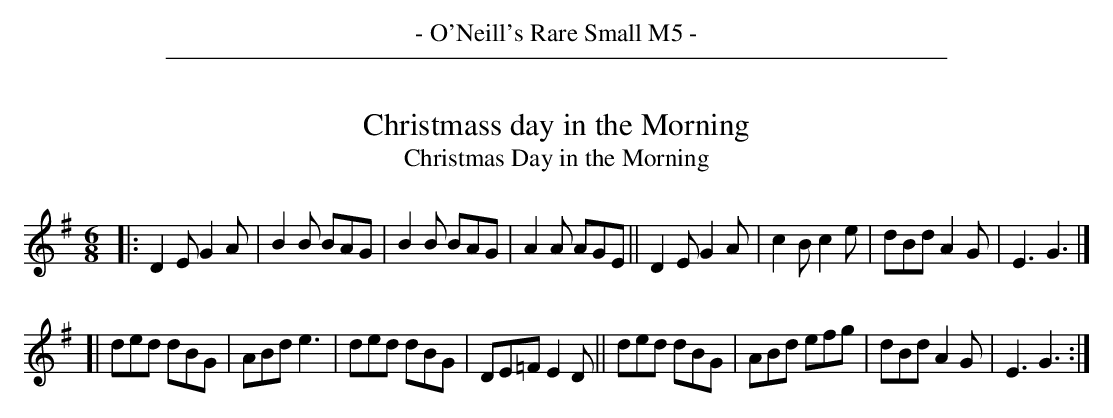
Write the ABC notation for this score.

X:1
T: Christmass day in the Morning
T: Christmas Day in the Morning
M: 6/8
L: 1/8
K: G
|:\
D2E G2A | B2B BAG | B2B BAG | A2A AGE ||\
D2E G2A | c2B c2e | dBd A2G | E3 G3 |]
[|\
ded dBG | ABd e3 | ded dBG | DE=F E2D ||\
ded dBG | ABd efg | dBd A2G | E3 G3 :|
